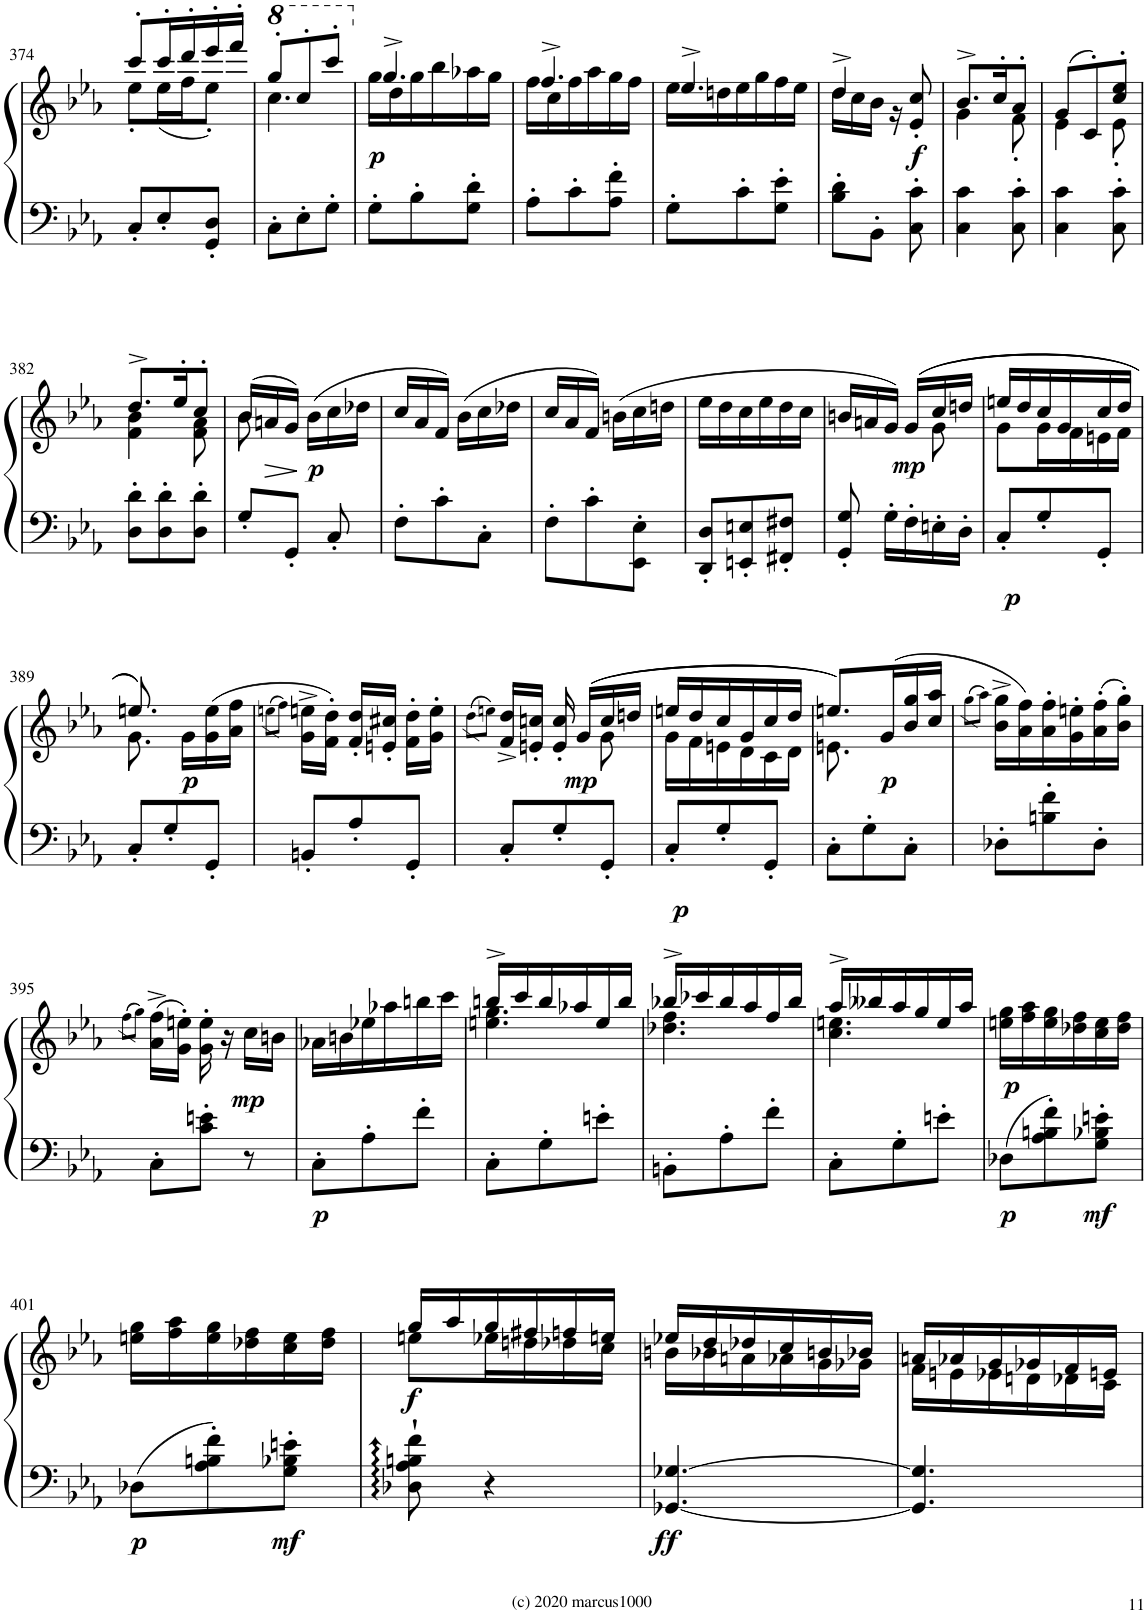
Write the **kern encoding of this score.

**kern	**kern	**dynam
*part1	*part1	*part1
*staff2	*staff1	*staff1/2
*I"Piano	*	*
*I'Pno.	*	*
!!LO:PB:g=z
*clefF4	*clefG2	*
*k[b-e-a-]	*k[b-e-a-]	*
*M3/8	*M3/8	*
=374	=374	=374
*	*^	*
8C'/L	8ccc'/L	8ee-'\L	.
8E-'/	16ccc'/L	(16ee-\L	.
.	16ddd'/	16ff\J	.
8GG/' 8D/'J	16eee-'/	8ee-'\J)	.
.	16fff'/JJ	.	.
=375	=375	=375	=375
*	*8va	*	*
8C'\L	8ggg'/L	4.ccc\	.
8E-'\	8ccc'/	.	.
8G'\J	8cccc'/J	.	.
=376	=376	=376	=376
*	*X8va	*	*
!	!	!	!LO:DY:b
8G'\L	4.gg^/	16gg\LL	p
.	.	16dd\	.
8B-'\	.	16gg\	.
.	.	16bb-\	.
8G\' 8d\'J	.	16aa-X\	.
.	.	16gg\JJ	.
=377	=377	=377	=377
8A-'\L	4.ff^/	16ff\LL	.
.	.	16cc\	.
8c'\	.	16ff\	.
.	.	16aa-\	.
8A-\' 8f\'J	.	16gg\	.
.	.	16ff\JJ	.
=378	=378	=378	=378
8G'\L	4.ee-^/	16ee-\LL	.
.	.	16ddn\	.
8c'\	.	16ee-\	.
.	.	16gg\	.
8G\' 8e-\'J	.	16ff\	.
.	.	16ee-\JJ	.
=379	=379	=379	=379
8B-\' 8d\'L	4dd^/	16dd\LL	.
.	.	16cc\	.
8BB-'\J	.	16b-\JJ	.
.	.	16r	.
!	!	!	!LO:DY:b
8C\' 8c\'	8e-/' 8cc/'	8ryy	f
=380	=380	=380	=380
4C\ 4c\	8.b-^/L	4g\	.
.	16cc'/K	.	.
8C\' 8c\'	8a-'/J	8f'\	.
=381	=381	=381	=381
4C\ 4c\	(8g/L	4e-\	.
.	8c'/)	.	.
8C\' 8c\'	8cc/' 8ee-/'J	8e-'\	.
!!LO:LB:g=z	!!
=382	=382	=382	=382
8D\' 8d\'L	8.dd^/L	4f\ 4b-\	.
8D\' 8d\'	.	.	.
.	16ee-'/K	.	.
8D\' 8d\'J	8cc'/J	8f\ 8a-\	.
=383	=383	=383	=383
8G'/L	(16b-/LL	8b-\	.
!	!	!	!LO:HP:b
.	16an/	.	>
8GG'/J	16g/JJ)	4ryy	.
!	!	!	!LO:DY:n=1:b
.	(16b-\LL	.	] p
8C'/	16cc\	.	.
.	16dd-X\JJ	.	.
*	*v	*v	*
=384	=384	=384
8F'\L	16cc/LL	.
.	16a-/	.
8c'\	16f/JJ)	.
.	(16b-\LL	.
8C'\J	16cc\	.
.	16dd-X\JJ	.
=385	=385	=385
8F'\L	16cc/LL	.
.	16a-/	.
8c'\	16f/JJ)	.
.	(16bn\LL	.
8EE-\' 8E-\'J	16cc\	.
.	16ddn\JJ	.
=386	=386	=386
8DD/' 8D/'L	16ee-\LL	.
.	16dd\	.
8EEn/' 8En/'	16cc\	.
.	16ee-\	.
8FF#X/' 8F#X/'J	16dd\	.
.	16cc\JJ	.
=387	=387	=387
*	*^	*
8GG/' 8G/'	16bn/LL	4ryy	.
.	16an/	.	.
16G'\LL	16g/JJ)	.	.
!	!	!	!LO:DY:b
16F'\	((16g/LL	.	mp
16En'\	16cc/	8g\	.
16D'\JJ	16ddn/JJ	.	.
=388	=388	=388	=388
!	!	!	!LO:DY:b=2
8C'/L	16een/LL	8g\L	p
.	16dd/	.	.
8G'/	16cc/	16g\L	.
.	16g/	16f\	.
8GG'/J	16cc/	16en\	.
.	16dd/JJ	16f\JJ	.
!!LO:LB:g=z	!!
=389	=389	=389	=389
8C'/L	8.een/))	8.g\	.
8G'/	.	.	.
!	!	!	!LO:DY:b
.	16g\LL	8.ryy	p
8GG'/J	(16g\ 16ee\	.	.
.	16a-\ 16ff\JJ	.	.
*	*v	*v	*
=390	=390	=390
.	(8qeen\L	.
.	8qff\J)	.
8BBn'/L	16g\^ 16een\^LL	.
.	16f\' 16dd\'JJ)	.
8A-'/	16f/' 16dd/'LL	.
.	16en/' 16cc#X/'JJ	.
8GG'/J	16f\' 16dd\'LL	.
.	16g\' 16ee\'JJ	.
=391	=391	=391
.	(8qdd\L	.
.	8qeen\J)	.
*	*^	*
8C'/L	16f/^ 16dd/^LL	4ryy	.
.	16en/' 16ccn/'JJ	.	.
8G'/	16e/' 16cc/'	.	.
!	!	!	!LO:DY:b
.	((16g/LL	.	mp
8GG'/J	16cc/	8g\	.
.	16ddn/JJ	.	.
=392	=392	=392	=392
!	!	!	!LO:DY:b=2
8C'/L	16een/LL	16g\LL	p
.	16dd/	16f\	.
8G'/	16cc/	16en\	.
.	16g/	16d\	.
8GG'/J	16cc/	16c\	.
.	16dd/JJ	16d\JJ	.
=393	=393	=393	=393
8C'\L	8.een/L))	8.en\	.
8G'\	.	.	.
!	!	!	!LO:DY:b
.	(16g/L	8.ryy	p
8C'\J	16b-/ 16gg/	.	.
.	16cc/ 16aa-/JJ	.	.
*	*v	*v	*
=394	=394	=394
.	(8qgg\L	.
.	8qaa-\J)	.
8D-X'\L	16b-\^ 16gg\^LL	.
.	16a-\ 16ff\)	.
8Bn\' 8f\'	16a-\' 16ff\'	.
.	16g\' 16een\'	.
8D-'\J	(16a-\' 16ff\'	.
.	16b-\' 16gg\'JJ)	.
!!LO:LB:g=z
=395	=395	=395
.	(8qff\L	.
.	8qgg\J)	.
8C'\L	(16a-\^ 16ff\^LL	.
.	16g\' 16een\'JJ)	.
8c\' 8en\'J	16g\' 16ee\'	.
.	16r	.
!	!	!LO:DY:b
8r	16cc\LL	mp
.	16bn\JJ	.
=396	=396	=396
!	!	!LO:DY:b=2
8C'\L	16a-X\LL	p
.	16bn\	.
8A-'\	16ee-X\	.
.	16aa-X\	.
8f'\J	16bbn\	.
.	16ccc\JJ	.
=397	=397	=397
*	*^	*
8C'\L	16bbn^/LL	4.een\ 4.gg\	.
.	16ccc/	.	.
8G'\	16bb/	.	.
.	16aa-X/	.	.
8en'\J	16ee/	.	.
.	16bb/JJ	.	.
=398	=398	=398	=398
8BBn'\L	16bb-X^/LL	4.dd-X\ 4.ff\	.
.	16ccc-X/	.	.
8A-'\	16bb-/	.	.
.	16aa-/	.	.
8f'\J	16ff/	.	.
.	16bb-/JJ	.	.
=399	=399	=399	=399
8C'\L	16aa-^/LL	4.cc\ 4.een\	.
.	16bb--X/	.	.
8G'\	16aa-/	.	.
.	16gg/	.	.
8en'\J	16ee/	.	.
.	16aa-/JJ	.	.
*	*v	*v	*
=400	=400	=400
!	!	!LO:DY:b=2
!	!	!LO:DY:n=1:b
8D-X\L	16een\ 16gg\LL	p p
.	16ff\ 16aa-\	.
8A-\' 8Bn\' 8f\'	16ee\ 16gg\	.
.	16dd-X\ 16ff\	.
!	!	!LO:DY:n=2:b=2
8G\' 8B-X\' 8en\'J	16cc\ 16ee\	mf
.	16dd-\ 16ff\JJ	.
!!LO:LB:g=z
=401	=401	=401
!	!	!LO:DY:b=2
8D-X\L	16een\ 16gg\LL	p
.	16ff\ 16aa-\	.
8A-\' 8Bn\' 8f\'	16ee\ 16gg\	.
.	16dd-X\ 16ff\	.
!	!	!LO:DY:b=2
8G\' 8B-X\' 8en\'J	16cc\ 16ee\	mf
.	16dd-\ 16ff\JJ	.
=402	=402	=402
*	*^	*
!	!	!	!LO:DY:b
8D-X\` 8A-\` 8Bn\` 8f\`	16gg/LL	8een\L	f
.	16aa-/	.	.
4r	16gg/	16ee-X\L	.
.	16ff#X/	16ddn\	.
.	16ffn/	16dd-X\	.
.	16een/JJ	16cc\JJ	.
=403	=403	=403	=403
!	!	!	!LO:DY:b=2
[4.GG-X/ [4.G-X/	16ee-X/LL	16bn\LL	ff
.	16dd/	16b-X\	.
.	16dd-X/	16an\	.
.	16cc/	16a-X\	.
.	16bn/	16g\	.
.	16b-X/JJ	16g-X\JJ	.
=404	=404	=404	=404
4.GG-/] 4.G-/]	16an/LL	16f\LL	.
.	16a-X/	16en\	.
.	16g/	16e-X\	.
.	16g-X/	16dn\	.
.	16f/	16d-X\	.
.	16en/JJ	16c\JJ	.
*	*v	*v	*
=	=	=
*-	*-	*-
